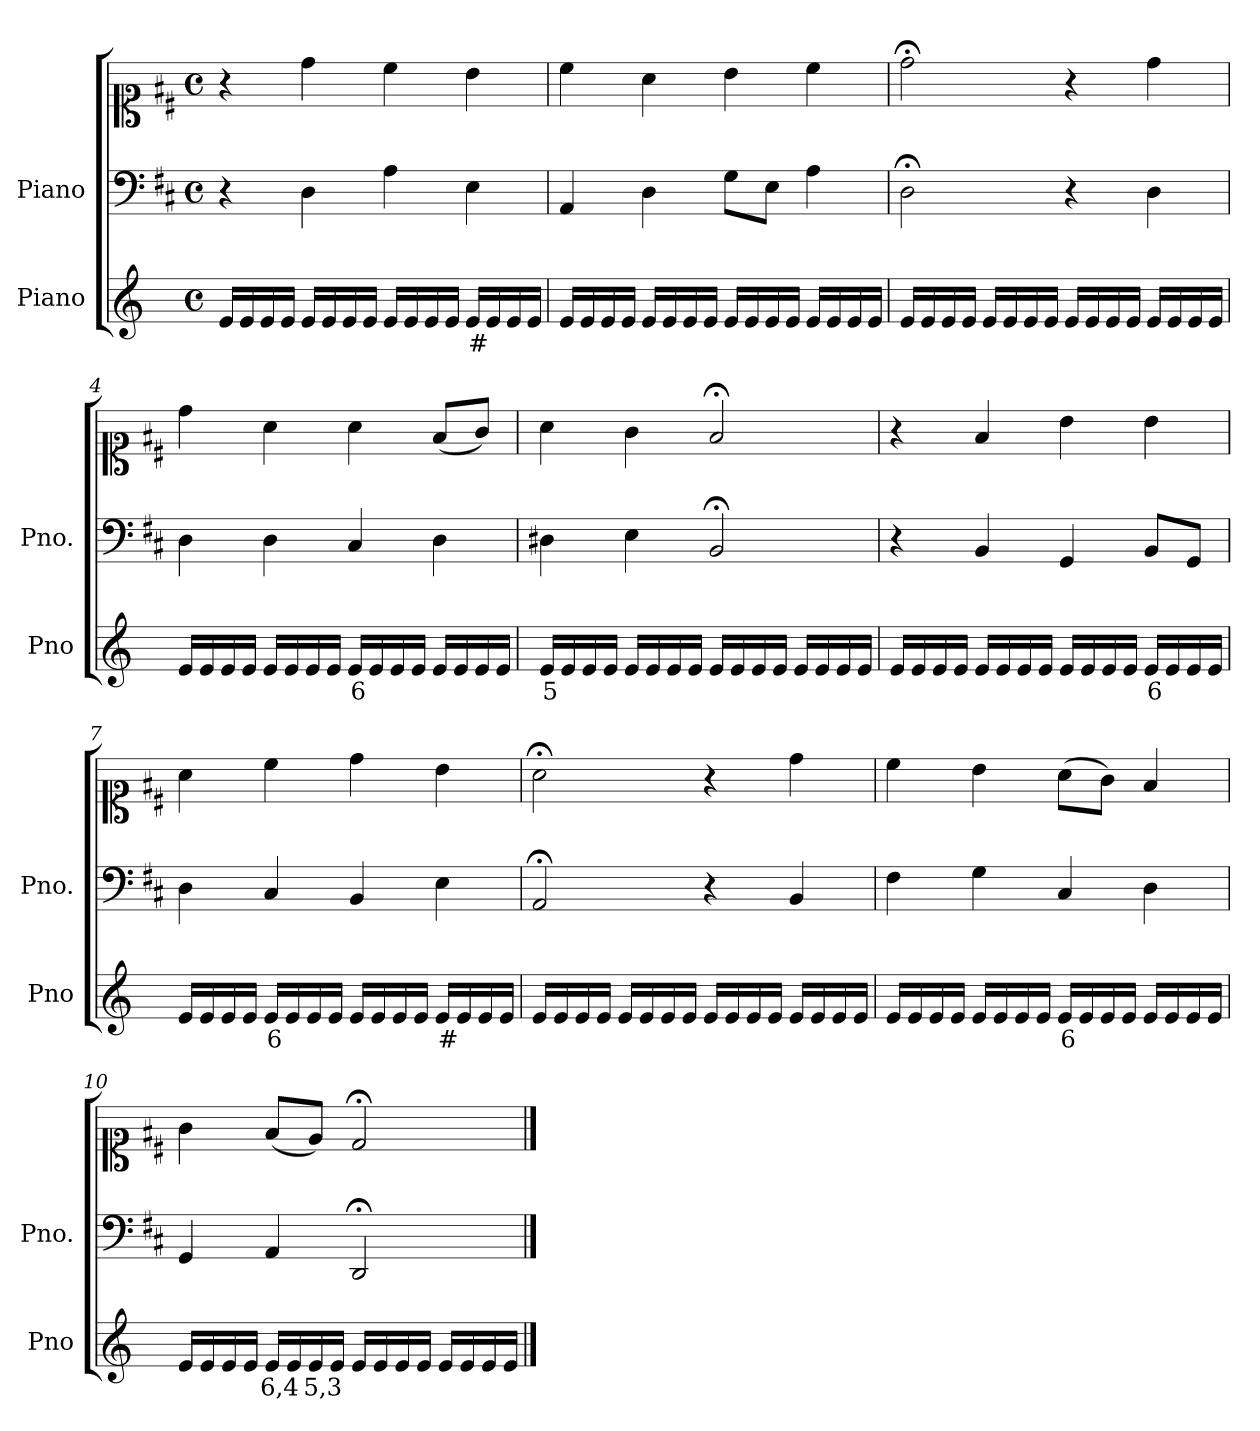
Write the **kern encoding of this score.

**kern	**text	**kern	**kern
*part2	*part2	*part1	*part1
*staff3	*staff3	*staff2	*staff1
*I"Piano	*	*I"Piano	*
*I'Pno	*	*I'Pno.	*
*clefG2	*	*clefF4	*clefC1
*k[]	*	*k[f#c#]	*k[f#c#]
*M4/4	*	*M4/4	*M4/4
*met(c)	*	*met(c)	*met(c)
=1	=1	=1	=1
16e/LL	.	4r	4r
16e/	.	.	.
16e/	.	.	.
16e/JJ	.	.	.
16e/LL	.	4D\	4dd\
16e/	.	.	.
16e/	.	.	.
16e/JJ	.	.	.
16e/LL	.	4A\	4cc#\
16e/	.	.	.
16e/	.	.	.
16e/JJ	.	.	.
!	!LO:LY:b	!	!
16e/LL	#	4E\	4b\
16e/	.	.	.
16e/	.	.	.
16e/JJ	.	.	.
=2	=2	=2	=2
16e/LL	.	4AA/	4cc#\
16e/	.	.	.
16e/	.	.	.
16e/JJ	.	.	.
16e/LL	.	4D\	4a\
16e/	.	.	.
16e/	.	.	.
16e/JJ	.	.	.
16e/LL	.	8G\L	4b\
16e/	.	.	.
16e/	.	8E\J	.
16e/JJ	.	.	.
16e/LL	.	4A\	4cc#\
16e/	.	.	.
16e/	.	.	.
16e/JJ	.	.	.
=3	=3	=3	=3
16e/LL	.	2D;<\	2dd;<\
16e/	.	.	.
16e/	.	.	.
16e/JJ	.	.	.
16e/LL	.	.	.
16e/	.	.	.
16e/	.	.	.
16e/JJ	.	.	.
16e/LL	.	4r	4r
16e/	.	.	.
16e/	.	.	.
16e/JJ	.	.	.
16e/LL	.	4D\	4dd\
16e/	.	.	.
16e/	.	.	.
16e/JJ	.	.	.
=4	=4	=4	=4
16e/LL	.	4D\	4dd\
16e/	.	.	.
16e/	.	.	.
16e/JJ	.	.	.
16e/LL	.	4D\	4a\
16e/	.	.	.
16e/	.	.	.
16e/JJ	.	.	.
!	!LO:LY:b	!	!
16e/LL	6	4C#/	4a\
16e/	.	.	.
16e/	.	.	.
16e/JJ	.	.	.
16e/LL	.	4D\	(<8f#/L
16e/	.	.	.
16e/	.	.	8g/J)
16e/JJ	.	.	.
=5	=5	=5	=5
!	!LO:LY:b	!	!
16e/LL	5	4D#X\	4a\
16e/	.	.	.
16e/	.	.	.
16e/JJ	.	.	.
16e/LL	.	4E\	4g\
16e/	.	.	.
16e/	.	.	.
16e/JJ	.	.	.
16e/LL	.	2BB;</	2f#;</
16e/	.	.	.
16e/	.	.	.
16e/JJ	.	.	.
16e/LL	.	.	.
16e/	.	.	.
16e/	.	.	.
16e/JJ	.	.	.
=6	=6	=6	=6
16e/LL	.	4r	4r
16e/	.	.	.
16e/	.	.	.
16e/JJ	.	.	.
16e/LL	.	4BB/	4f#/
16e/	.	.	.
16e/	.	.	.
16e/JJ	.	.	.
16e/LL	.	4GG/	4b\
16e/	.	.	.
16e/	.	.	.
16e/JJ	.	.	.
!	!LO:LY:b	!	!
16e/LL	6	8BB/L	4b\
16e/	.	.	.
!	!LO:LY:b	!	!
16e/	_	8GG/J	.
16e/JJ	.	.	.
=7	=7	=7	=7
16e/LL	.	4D\	4a\
16e/	.	.	.
16e/	.	.	.
16e/JJ	.	.	.
!	!LO:LY:b	!	!
16e/LL	6	4C#/	4cc#\
16e/	.	.	.
16e/	.	.	.
16e/JJ	.	.	.
16e/LL	.	4BB/	4dd\
16e/	.	.	.
16e/	.	.	.
16e/JJ	.	.	.
!	!LO:LY:b	!	!
16e/LL	#	4E\	4b\
16e/	.	.	.
16e/	.	.	.
16e/JJ	.	.	.
=8	=8	=8	=8
16e/LL	.	2AA;</	2a;<\
16e/	.	.	.
16e/	.	.	.
16e/JJ	.	.	.
16e/LL	.	.	.
16e/	.	.	.
16e/	.	.	.
16e/JJ	.	.	.
16e/LL	.	4r	4r
16e/	.	.	.
16e/	.	.	.
16e/JJ	.	.	.
16e/LL	.	4BB/	4dd\
16e/	.	.	.
16e/	.	.	.
16e/JJ	.	.	.
=9	=9	=9	=9
16e/LL	.	4F#\	4cc#\
16e/	.	.	.
16e/	.	.	.
16e/JJ	.	.	.
16e/LL	.	4G\	4b\
16e/	.	.	.
16e/	.	.	.
16e/JJ	.	.	.
!	!LO:LY:b	!	!
16e/LL	6	4C#/	(>8a\L
16e/	.	.	.
16e/	.	.	8g\J)
16e/JJ	.	.	.
16e/LL	.	4D\	4f#/
16e/	.	.	.
16e/	.	.	.
16e/JJ	.	.	.
=10	=10	=10	=10
16e/LL	.	4GG/	4g\
16e/	.	.	.
16e/	.	.	.
16e/JJ	.	.	.
!	!LO:LY:b	!	!
16e/LL	6,4	4AA/	(<8f#/L
16e/	.	.	.
!	!LO:LY:b	!	!
16e/	5,3	.	8e/J)
16e/JJ	.	.	.
16e/LL	.	2DD;</	2d;</
16e/	.	.	.
16e/	.	.	.
16e/JJ	.	.	.
16e/LL	.	.	.
16e/	.	.	.
16e/	.	.	.
16e/JJ	.	.	.
==	==	==	==
*-	*-	*-	*-
